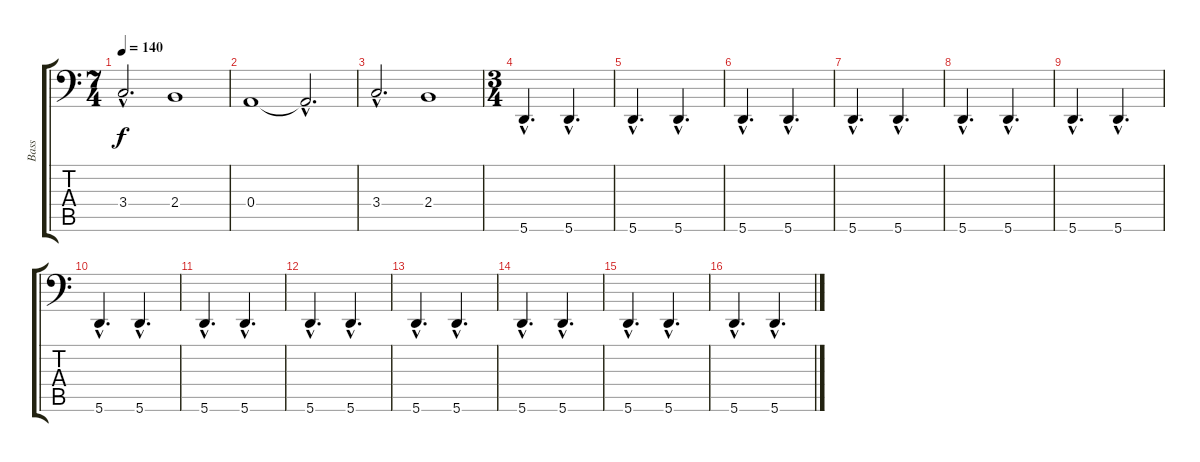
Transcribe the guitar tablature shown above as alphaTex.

\track ("Bass" "Bass") {instrument fretlessbass}
\staff {score tabs}
\tuning (C3 G2 D2 A1 E1 A0) {hide}
\ts (7 4)
\tempo 140
\clef f4
\ks c
3.4{hac}.2{d dy f} 2.4.1 |
0.4.1 0.4{hac t}.2{d} |
3.4{hac}.2{d} 2.4.1 |
\ts (3 4)
5.6{hac}.4{d} 5.6{hac}.4{d} |
5.6{hac}.4{d} 5.6{hac}.4{d} |
5.6{hac}.4{d} 5.6{hac}.4{d} |
5.6{hac}.4{d} 5.6{hac}.4{d} |
5.6{hac}.4{d} 5.6{hac}.4{d} |
5.6{hac}.4{d} 5.6{hac}.4{d} |
5.6{hac}.4{d} 5.6{hac}.4{d} |
5.6{hac}.4{d} 5.6{hac}.4{d} |
5.6{hac}.4{d} 5.6{hac}.4{d} |
5.6{hac}.4{d} 5.6{hac}.4{d} |
5.6{hac}.4{d} 5.6{hac}.4{d} |
5.6{hac}.4{d} 5.6{hac}.4{d} |
5.6{hac}.4{d} 5.6{hac}.4{d}
